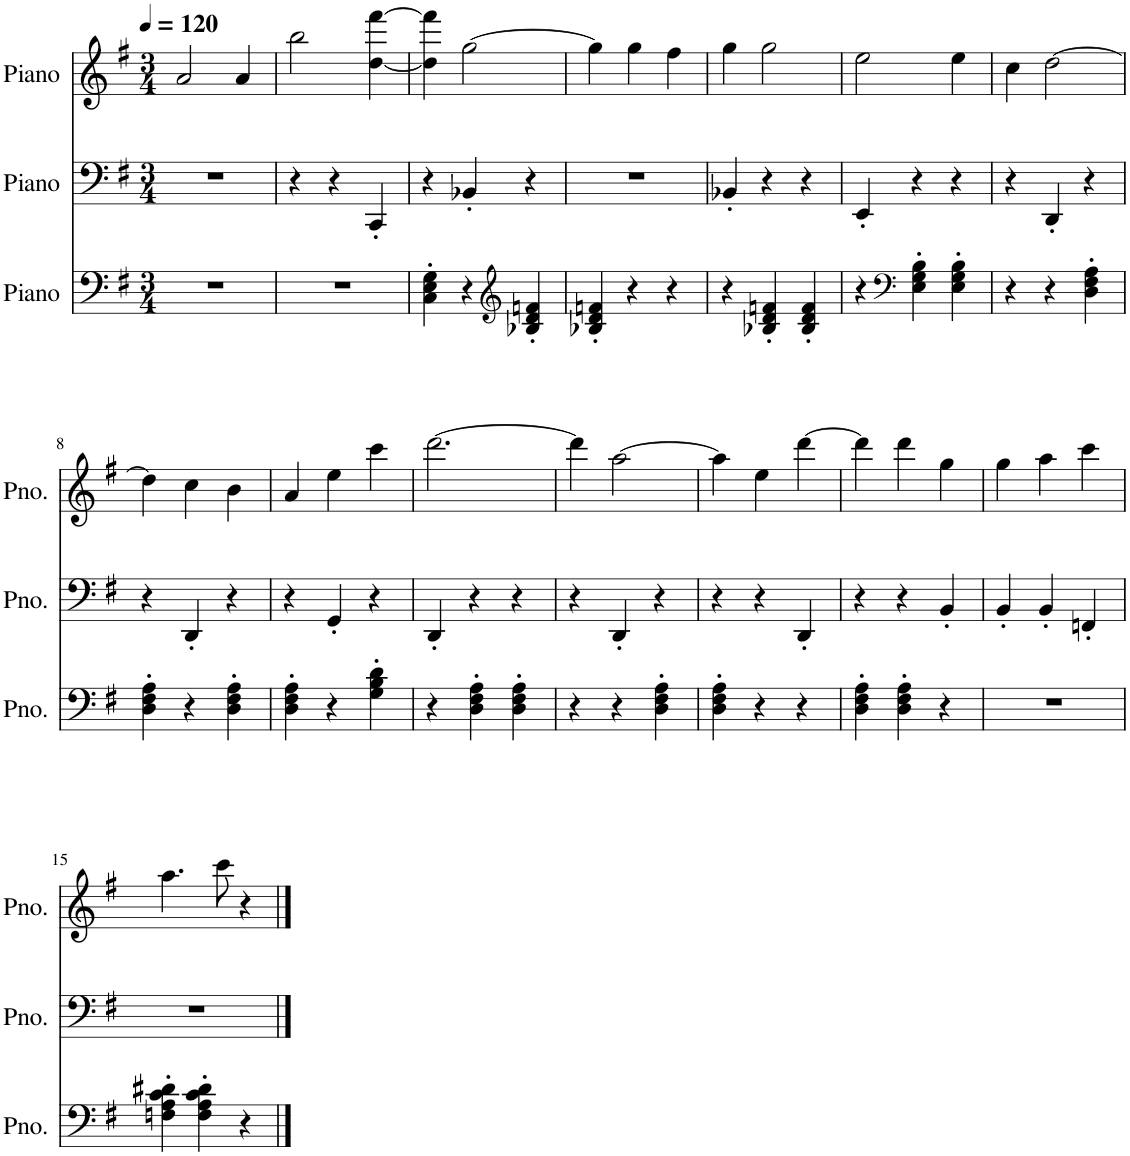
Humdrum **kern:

**kern	**kern	**kern
*part3	*part2	*part1
*staff3	*staff2	*staff1
*I"Piano	*I"Piano	*I"Piano
*I'Pno.	*I'Pno.	*I'Pno.
*clefF4	*clefF4	*clefG2
*k[f#]	*k[f#]	*k[f#]
*M3/4	*M3/4	*M3/4
*MM120	*MM120	*MM120
=1	=1	=1
2.r	2.r	2a/
.	.	4a/
=2	=2	=2
2.r	4r	2bb\
.	4r	.
.	4CC'/	[4dd\ [4fff#\
=3	=3	=3
4C\' 4E\' 4G\'	4r	4dd\] 4fff#\]
4r	4BB-X'/	[2gg\
*clefG2	*	*
4B-X/' 4d/' 4fn/'	4r	.
=4	=4	=4
4B-X/' 4d/' 4fn/'	2.r	4gg\]
4r	.	4gg\
4r	.	4ff#\
=5	=5	=5
4r	4BB-X'/	4gg\
4B-X/' 4d/' 4fn/'	4r	2gg\
4B-/' 4d/' 4f/'	4r	.
=6	=6	=6
4r	4EE'/	2ee\
*clefF4	*	*
4E\' 4G\' 4B\'	4r	.
4E\' 4G\' 4B\'	4r	4ee\
=7	=7	=7
4r	4r	4cc\
4r	4DD'/	[2dd\
4D\' 4F#\' 4A\'	4r	.
!!LO:LB:g=z
=8	=8	=8
4D\' 4F#\' 4A\'	4r	4dd\]
4r	4DD'/	4cc\
4D\' 4F#\' 4A\'	4r	4b\
=9	=9	=9
4D\' 4F#\' 4A\'	4r	4a/
4r	4GG'/	4ee\
4G\' 4B\' 4d\'	4r	4ccc\
=10	=10	=10
4r	4DD'/	[2.ddd\
4D\' 4F#\' 4A\'	4r	.
4D\' 4F#\' 4A\'	4r	.
=11	=11	=11
4r	4r	4ddd\]
4r	4DD'/	[2aa\
4D\' 4F#\' 4A\'	4r	.
=12	=12	=12
4D\' 4F#\' 4A\'	4r	4aa\]
4r	4r	4ee\
4r	4DD'/	[4ddd\
=13	=13	=13
4D\' 4F#\' 4A\'	4r	4ddd\]
4D\' 4F#\' 4A\'	4r	4ddd\
4r	4BB'/	4gg\
=14	=14	=14
2.r	4BB'/	4gg\
.	4BB'/	4aa\
.	4FFn'/	4ccc\
!!LO:LB:g=z
=15	=15	=15
4Fn\' 4A\' 4c\' 4d#X\'	2.r	4.aa\
4F\' 4A\' 4c\' 4d#\'	.	.
.	.	8ccc\
4r	.	4r
==	==	==
*-	*-	*-
